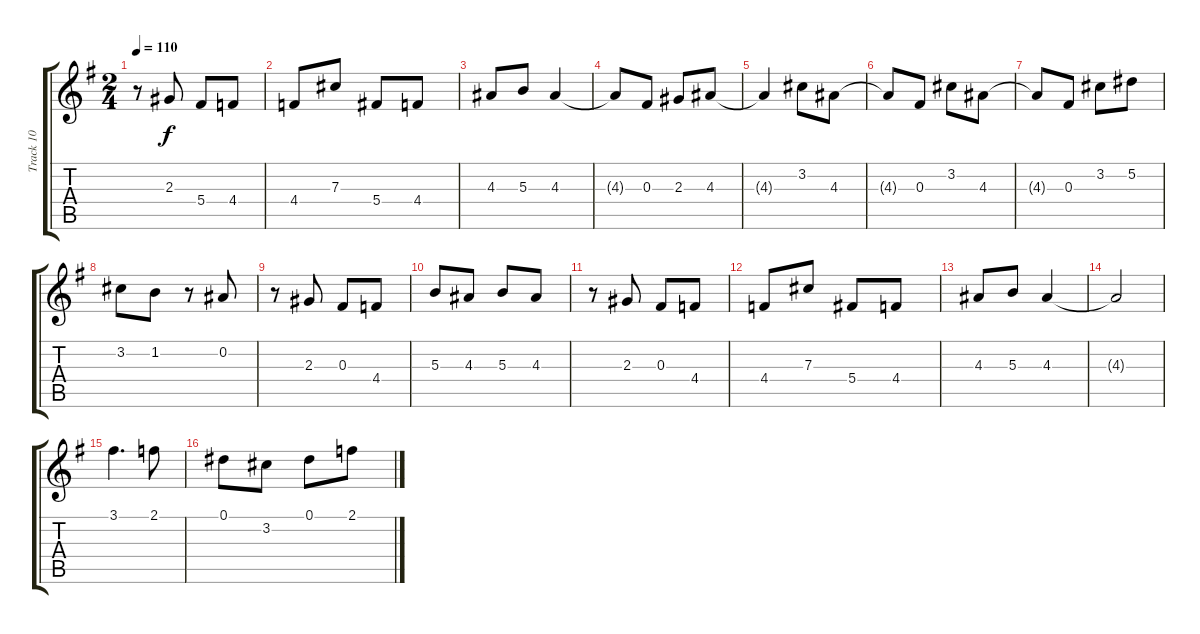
\track ("Track 10" "Track 10") {instrument overdrivenguitar}
\staff {score tabs}
\tuning (Eb4 Bb3 Gb3 Db3 Ab2 Eb2) {hide}
\ts (2 4)
\tempo 110
\clef g2
\ks g
r.8{dy f} 2.3.8 5.4.8 4.4.8 |
4.4.8 7.3.8 5.4.8 4.4.8 |
4.3.8 5.3.8 4.3.4 |
4.3{t}.8 0.3.8 2.3.8 4.3.8 |
4.3{t}.4 3.2.8 4.3.8 |
4.3{t}.8 0.3.8 3.2.8 4.3.8 |
4.3{t}.8 0.3.8 3.2.8 5.2.8 |
3.2.8 1.2.8 r.8 0.2.8 |
r.8 2.3.8 0.3.8 4.4.8 |
5.3.8 4.3.8 5.3.8 4.3.8 |
r.8 2.3.8 0.3.8 4.4.8 |
4.4.8 7.3.8 5.4.8 4.4.8 |
4.3.8 5.3.8 4.3.4 |
4.3{t}.2 |
3.1.4{d} 2.1.8 |
0.1.8 3.2.8 0.1.8 2.1.8
